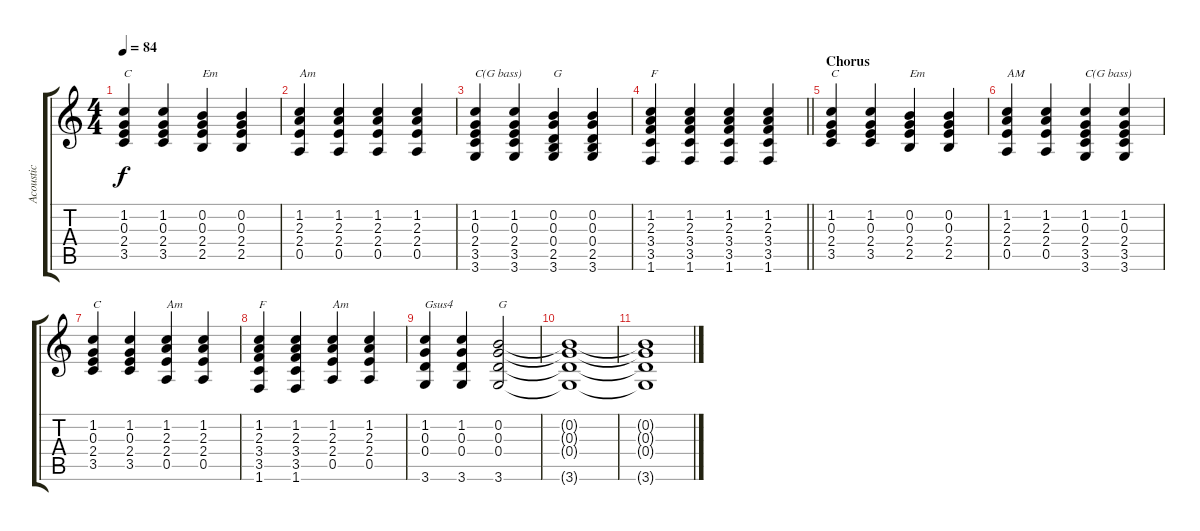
\track ("Acoustic" "Acoustic") {instrument acousticguitarsteel}
\staff {score tabs}
\tuning (E4 B3 G3 D3 A2 E2) {hide}
\ts (4 4)
\tempo 84
\clef g2
\ks c
(1.2 0.3 2.4 3.5).4{txt "C" dy f} (1.2 0.3 2.4 3.5).4 (0.2 0.3 2.4 2.5).4{txt "Em"} (0.2 0.3 2.4 2.5).4 |
(1.2 2.3 2.4 0.5).4{txt "Am"} (1.2 2.3 2.4 0.5).4 (1.2 2.3 2.4 0.5).4 (1.2 2.3 2.4 0.5).4 |
(1.2 0.3 2.4 3.5 3.6).4{txt "C(G bass)"} (1.2 0.3 2.4 3.5 3.6).4 (0.2 0.3 0.4 2.5 3.6).4{txt "G"} (0.2 0.3 0.4 2.5 3.6).4 |
\barLineRight lightlight
(1.2 2.3 3.4 3.5 1.6).4{txt "F"} (1.2 2.3 3.4 3.5 1.6).4 (1.2 2.3 3.4 3.5 1.6).4 (1.2 2.3 3.4 3.5 1.6).4 |
\section ("" "Chorus")
(1.2 0.3 2.4 3.5).4{txt "C"} (1.2 0.3 2.4 3.5).4 (0.2 0.3 2.4 2.5).4{txt "Em"} (0.2 0.3 2.4 2.5).4 |
(1.2 2.3 2.4 0.5).4{txt "AM"} (1.2 2.3 2.4 0.5).4 (1.2 0.3 2.4 3.5 3.6).4{txt "C(G bass)"} (1.2 0.3 2.4 3.5 3.6).4 |
(1.2 0.3 2.4 3.5).4{txt "C"} (1.2 0.3 2.4 3.5).4 (1.2 2.3 2.4 0.5).4{txt "Am"} (1.2 2.3 2.4 0.5).4 |
(1.2 2.3 3.4 3.5 1.6).4{txt "F"} (1.2 2.3 3.4 3.5 1.6).4 (1.2 2.3 2.4 0.5).4{txt "Am"} (1.2 2.3 2.4 0.5).4 |
(1.2 0.3 0.4 3.6).4{txt "Gsus4"} (1.2 0.3 0.4 3.6).4 (0.2 0.3 0.4 3.6).2{txt "G"} |
(0.2{t} 0.3{t} 0.4{t} 3.6{t}).1 |
(0.2{t} 0.3{t} 0.4{t} 3.6{t}).1
